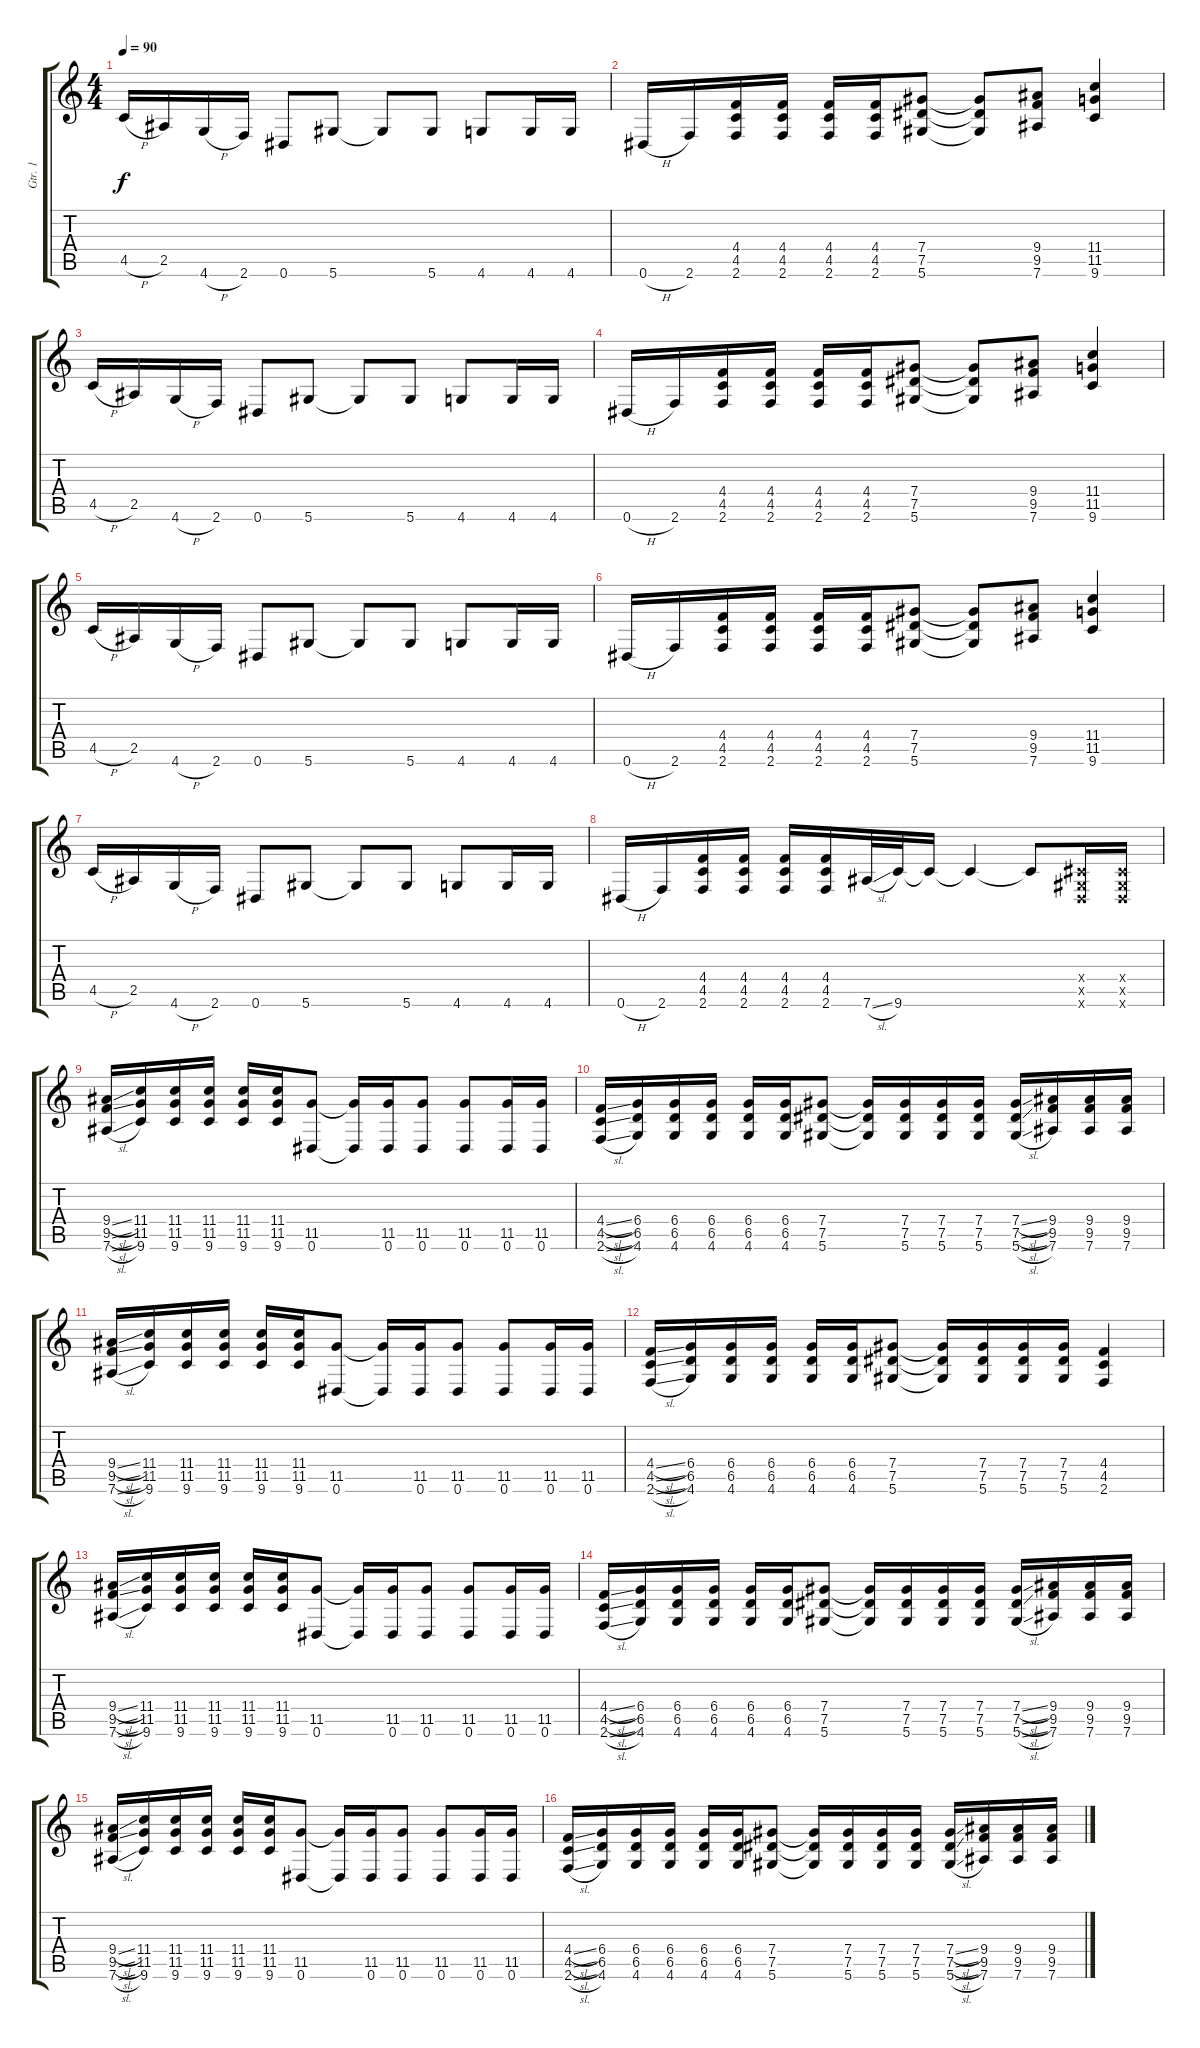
\track ("Gtr. 1" "Gtr. 1") {instrument distortionguitar}
\staff {score tabs}
\tuning (Eb4 Bb3 Gb3 Db3 Ab2 Eb2) {hide}
\ts (4 4)
\tempo 90
\clef g2
\ks c
4.5{h}.16{dy f instrument distortionguitar} 2.5.16 4.6{h}.16 2.6.16 0.6.8 5.6.8 5.6{t}.8 5.6.8 4.6.8 4.6.16 4.6.16 |
0.6{h}.16 2.6.16 (4.4 4.5 2.6).16 (4.4 4.5 2.6).16 (4.4 4.5 2.6).16 (4.4 4.5 2.6).16 (7.4 7.5 5.6).8 (7.4{t} 7.5{t} 5.6{t}).8 (9.4 9.5 7.6).8 (11.4 11.5 9.6).4 |
4.5{h}.16 2.5.16 4.6{h}.16 2.6.16 0.6.8 5.6.8 5.6{t}.8 5.6.8 4.6.8 4.6.16 4.6.16 |
0.6{h}.16 2.6.16 (4.4 4.5 2.6).16 (4.4 4.5 2.6).16 (4.4 4.5 2.6).16 (4.4 4.5 2.6).16 (7.4 7.5 5.6).8 (7.4{t} 7.5{t} 5.6{t}).8 (9.4 9.5 7.6).8 (11.4 11.5 9.6).4 |
4.5{h}.16 2.5.16 4.6{h}.16 2.6.16 0.6.8 5.6.8 5.6{t}.8 5.6.8 4.6.8 4.6.16 4.6.16 |
0.6{h}.16 2.6.16 (4.4 4.5 2.6).16 (4.4 4.5 2.6).16 (4.4 4.5 2.6).16 (4.4 4.5 2.6).16 (7.4 7.5 5.6).8 (7.4{t} 7.5{t} 5.6{t}).8 (9.4 9.5 7.6).8 (11.4 11.5 9.6).4 |
4.5{h}.16 2.5.16 4.6{h}.16 2.6.16 0.6.8 5.6.8 5.6{t}.8 5.6.8 4.6.8 4.6.16 4.6.16 |
0.6{h}.16 2.6.16 (4.4 4.5 2.6).16 (4.4 4.5 2.6).16 (4.4 4.5 2.6).16 (4.4 4.5 2.6).16 7.6{sl}.32 9.6.32 9.6{t}.16 9.6{t}.4 9.6{t}.8 (0.4{x} 0.5{x} 0.6{x}).16 (0.4{x} 0.5{x} 0.6{x}).16 |
(9.4{sl} 9.5{sl} 7.6{sl}).16 (11.4 11.5 9.6).16 (11.4 11.5 9.6).16 (11.4 11.5 9.6).16 (11.4 11.5 9.6).16 (11.4 11.5 9.6).16 (11.5 0.6).8 (11.5{t} 0.6{t}).16 (11.5 0.6).16 (11.5 0.6).8 (11.5 0.6).8 (11.5 0.6).16 (11.5 0.6).16 |
(4.4{sl} 4.5{sl} 2.6{sl}).16 (6.4 6.5 4.6).16 (6.4 6.5 4.6).16 (6.4 6.5 4.6).16 (6.4 6.5 4.6).16 (6.4 6.5 4.6).16 (7.4 7.5 5.6).8 (7.4{t} 7.5{t} 5.6{t}).16 (7.4 7.5 5.6).16 (7.4 7.5 5.6).16 (7.4 7.5 5.6).16 (7.4{sl} 7.5{sl} 5.6{sl}).16 (9.4 9.5 7.6).16 (9.4 9.5 7.6).16 (9.4 9.5 7.6).16 |
(9.4{sl} 9.5{sl} 7.6{sl}).16 (11.4 11.5 9.6).16 (11.4 11.5 9.6).16 (11.4 11.5 9.6).16 (11.4 11.5 9.6).16 (11.4 11.5 9.6).16 (11.5 0.6).8 (11.5{t} 0.6{t}).16 (11.5 0.6).16 (11.5 0.6).8 (11.5 0.6).8 (11.5 0.6).16 (11.5 0.6).16 |
(4.4{sl} 4.5{sl} 2.6{sl}).16 (6.4 6.5 4.6).16 (6.4 6.5 4.6).16 (6.4 6.5 4.6).16 (6.4 6.5 4.6).16 (6.4 6.5 4.6).16 (7.4 7.5 5.6).8 (7.4{t} 7.5{t} 5.6{t}).16 (7.4 7.5 5.6).16 (7.4 7.5 5.6).16 (7.4 7.5 5.6).16 (4.4 4.5 2.6).4 |
(9.4{sl} 9.5{sl} 7.6{sl}).16 (11.4 11.5 9.6).16 (11.4 11.5 9.6).16 (11.4 11.5 9.6).16 (11.4 11.5 9.6).16 (11.4 11.5 9.6).16 (11.5 0.6).8 (11.5{t} 0.6{t}).16 (11.5 0.6).16 (11.5 0.6).8 (11.5 0.6).8 (11.5 0.6).16 (11.5 0.6).16 |
(4.4{sl} 4.5{sl} 2.6{sl}).16 (6.4 6.5 4.6).16 (6.4 6.5 4.6).16 (6.4 6.5 4.6).16 (6.4 6.5 4.6).16 (6.4 6.5 4.6).16 (7.4 7.5 5.6).8 (7.4{t} 7.5{t} 5.6{t}).16 (7.4 7.5 5.6).16 (7.4 7.5 5.6).16 (7.4 7.5 5.6).16 (7.4{sl} 7.5{sl} 5.6{sl}).16 (9.4 9.5 7.6).16 (9.4 9.5 7.6).16 (9.4 9.5 7.6).16 |
(9.4{sl} 9.5{sl} 7.6{sl}).16 (11.4 11.5 9.6).16 (11.4 11.5 9.6).16 (11.4 11.5 9.6).16 (11.4 11.5 9.6).16 (11.4 11.5 9.6).16 (11.5 0.6).8 (11.5{t} 0.6{t}).16 (11.5 0.6).16 (11.5 0.6).8 (11.5 0.6).8 (11.5 0.6).16 (11.5 0.6).16 |
(4.4{sl} 4.5{sl} 2.6{sl}).16 (6.4 6.5 4.6).16 (6.4 6.5 4.6).16 (6.4 6.5 4.6).16 (6.4 6.5 4.6).16 (6.4 6.5 4.6).16 (7.4 7.5 5.6).8 (7.4{t} 7.5{t} 5.6{t}).16 (7.4 7.5 5.6).16 (7.4 7.5 5.6).16 (7.4 7.5 5.6).16 (7.4{sl} 7.5{sl} 5.6{sl}).16 (9.4 9.5 7.6).16 (9.4 9.5 7.6).16 (9.4 9.5 7.6).16
